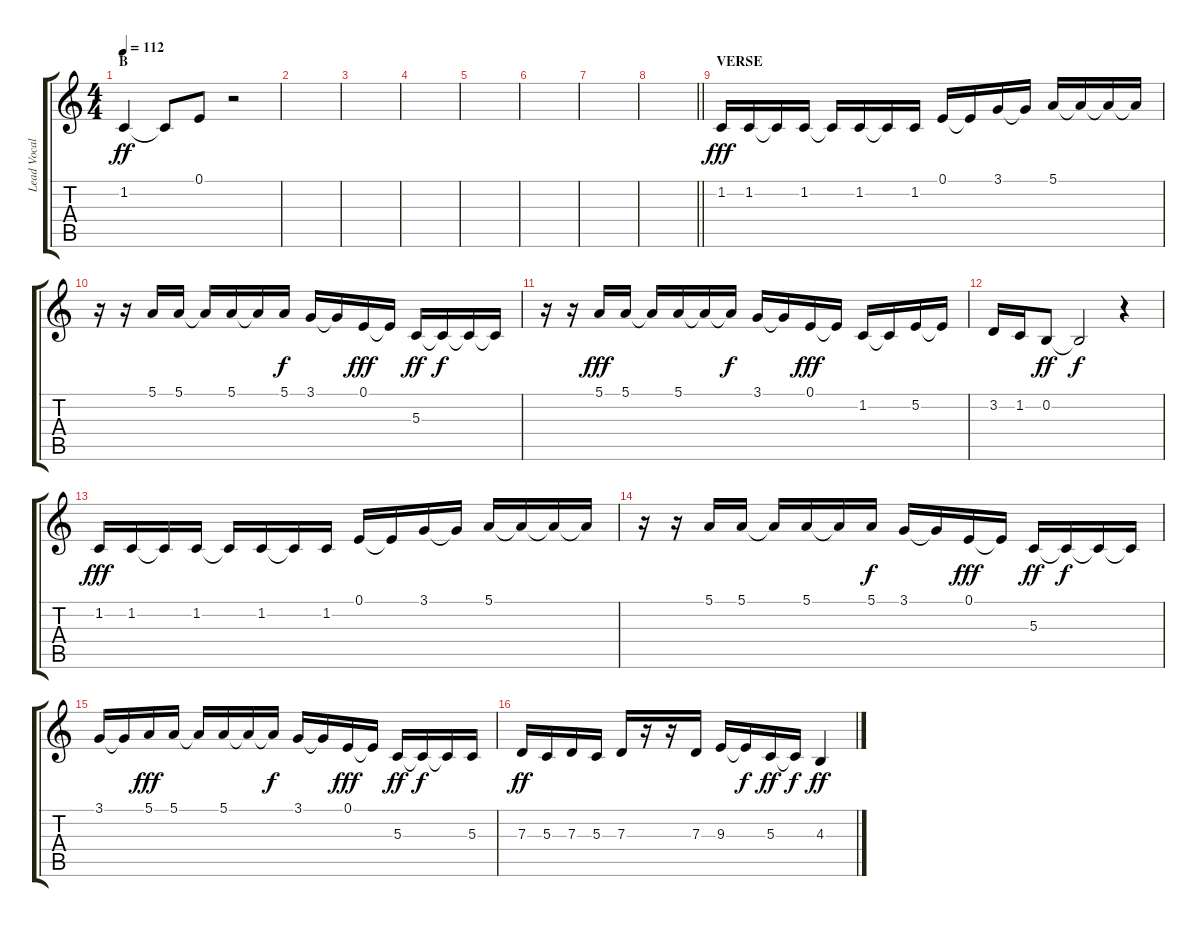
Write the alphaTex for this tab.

\track ("Lead Vocals" "Lead Vocal") {instrument voiceoohs}
\staff {score tabs}
\tuning (E4 B3 G3 D3 A2 E2) {hide}
\ts (4 4)
\section ("" "B")
\tempo 112
\clef g2
\ks c
1.2.4{dy ff} 1.2{t}.8 0.1.8 r.2 |
|
|
|
|
|
|
\barLineRight lightlight
|
\section ("" "VERSE")
1.2.16{dy fff} 1.2.16 1.2{t}.16 1.2.16 1.2{t}.16 1.2.16 1.2{t}.16 1.2.16 0.1.16 0.1{t}.16 3.1.16 3.1{t}.16 5.1.16 5.1{t}.16 5.1{t}.16 5.1{t}.16 |
r.16 r.16 5.1.16 5.1.16 5.1{t}.16 5.1.16 5.1{t}.16 5.1.16{dy f} 3.1.16 3.1{t}.16 0.1.16{dy fff} 0.1{t}.16 5.3.16{dy ff} 5.3{t}.16{dy f} 5.3{t}.16 5.3{t}.16 |
r.16 r.16 5.1.16{dy fff} 5.1.16 5.1{t}.16 5.1.16 5.1{t}.16 5.1{t}.16{dy f} 3.1.16 3.1{t}.16 0.1.16{dy fff} 0.1{t}.16 1.2.16 1.2{t}.16 5.2.16 5.2{t}.16 |
3.2.16 1.2.16 0.2.8{dy ff} 0.2{t}.2{dy f} r.4 |
1.2.16{dy fff} 1.2.16 1.2{t}.16 1.2.16 1.2{t}.16 1.2.16 1.2{t}.16 1.2.16 0.1.16 0.1{t}.16 3.1.16 3.1{t}.16 5.1.16 5.1{t}.16 5.1{t}.16 5.1{t}.16 |
r.16 r.16 5.1.16 5.1.16 5.1{t}.16 5.1.16 5.1{t}.16 5.1.16{dy f} 3.1.16 3.1{t}.16 0.1.16{dy fff} 0.1{t}.16 5.3.16{dy ff} 5.3{t}.16{dy f} 5.3{t}.16 5.3{t}.16 |
3.1.16 3.1{t}.16 5.1.16{dy fff} 5.1.16 5.1{t}.16 5.1.16 5.1{t}.16 5.1{t}.16{dy f} 3.1.16 3.1{t}.16 0.1.16{dy fff} 0.1{t}.16 5.3.16{dy ff} 5.3{t}.16{dy f} 5.3{t}.16 5.3.16 |
7.3.16{dy ff} 5.3.16 7.3.16 5.3.16 7.3.16 r.16 r.16 7.3.16 9.3.16 9.3{t}.16{dy f} 5.3.16{dy ff} 5.3{t}.16{dy f} 4.3.4{dy ff}
